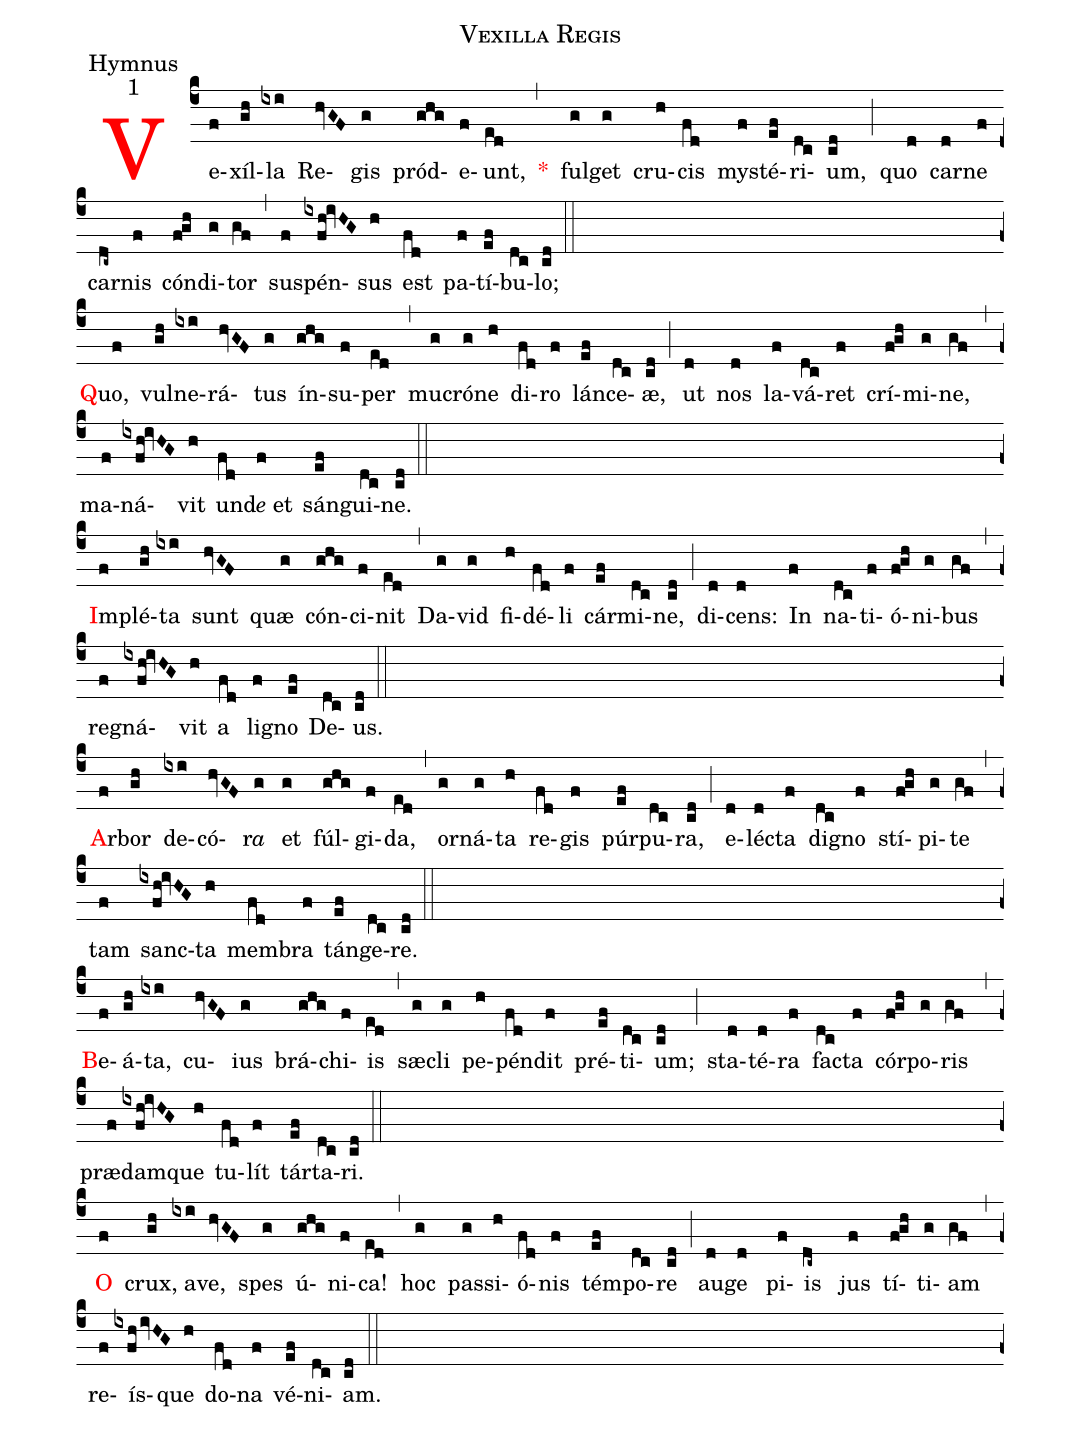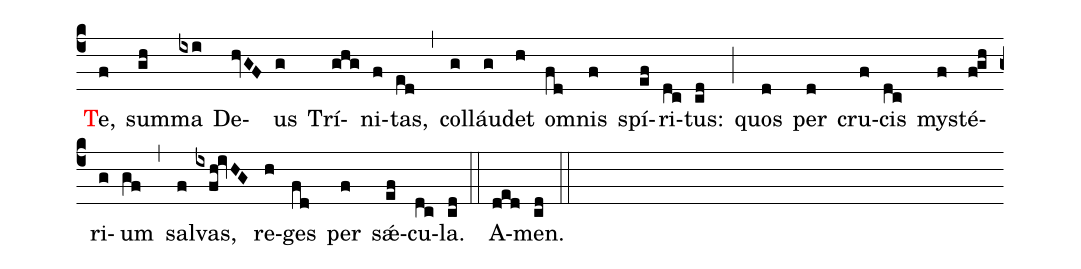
name:Vexilla Regis;
office-part:Hymnus;
mode:1;
%%
<v>\textcolor{red}{V}</v>e(c4f)xíl(gh)la(ixi) Re(hvGF)gis(g) pród(ghg)e(f)unt,(ed) <v>\textcolor{red}{*}</v>(,)
ful(g)get(g) cru(h)cis(fd) mys(f)té(ef)ri(dc)um,(cd) (;) quo(d) car(d)ne(f) car(dc~)nis(f) cón(f!gh)di(g)tor(gf) (,)
sus(f)pén(ixfh!ivHG)sus(h) est(fd) pa(f)tí(ef)bu(dc)lo;(cd) (::)
(Z)
<v>{\textcolor{red}{Q}}</v>uo,(f) vul(gh)ne(ixi)rá(hvGF)tus(g) ín(ghg)su(f)per(ed) (,)
mu(g)cró(g)ne(h) di(fd)ro(f) lán(ef)ce(dc)æ,(cd) (;) ut(d) nos(d) la(f)vá(dc)ret(f) crí(f!gh)mi(g)ne,(gf) (,) ma(f)ná(ixfh!ivHG)vit(h) und(fd)<i>e</i> et(f) sán(ef)gui(dc)ne.(cd) (::)
(Z)
<v>{\textcolor{red}{I}}</v>m(f)plé(gh)ta(ixi) sunt(hvGF) quæ(g) cón(ghg)ci(f)nit(ed) (,) Da(g)vid(g) fi(h)dé(fd)li(f) cár(ef)mi(dc)ne,(cd) (;) di(d)cens:(d) In(f) na(dc)ti(f)ó(f!gh)ni(g)bus(gf) (,)
re(f)gná(ixfh!ivHG)vit(h) a(fd) li(f)gno(ef) De(dc)us.(cd) (::)
(Z)
<v>{\textcolor{red}{A}}</v>r(f)bor(gh) de(ixi)có(hvGF)r<i>a</i>(g) et(g) fúl(ghg)gi(f)da,(ed) (,) or(g)ná(g)ta(h) re(fd)gis(f) púr(ef)pu(dc)ra,(cd) (;) e(d)léc(d)ta(f) di(dc)gno(f) stí(f!gh)pi(g)te(gf) (,)
tam(f) sanc(ixfh!ivHG)ta(h) mem(fd)bra(f) tán(ef)ge(dc)re.(cd) (::)
(Z)
<v>{\textcolor{red}{B}}</v>e(f)á(gh)ta,(ixi) cu(hvGF)ius(g) brá(ghg)chi(f)is(ed) (,)
sæ(g)cli(g) pe(h)pén(fd)dit(f) pré(ef)ti(dc)um;(cd) (;) sta(d)té(d)ra(f) fac(dc)ta(f) cór(f!gh)po(g)ris(gf) (,)
præ(f)dam(ixfh!ivHG)que(h) tu(fd)lít(f) tár(ef)ta(dc)ri.(cd) (::)
(Z)

<v>{\textcolor{red}{O}}</v>(f) crux(gh), a(ixi)ve,(hvGF) spes(g) ú(ghg)ni(f)ca!(ed) (,)
hoc(g) pas(g)si(h)ó(fd)nis(f) tém(ef)po(dc)re(cd) (;) au(d)ge (d) pi(f)is (dc~) jus(f) tí(f!gh)ti(g)am(gf) (,) re(f)ís(ixfhivHG)que(h) do(fd)na(f) vé(ef)ni(dc)am.(cd) (::) (Z)

<v>{\textcolor{red}{T}}</v>e,(f) sum(gh)ma(ixi) De(hvGF)us(g) Trí(ghg)ni(f)tas,(ed) (,) col(g)láu(g)det(h) om(fd)nis(f) spí(ef)ri(dc)tus:(cd) (;) quos(d) per(d) cru(f)cis(dc) mys(f)té(f!gh)ri(g)um(gf) (,)
sal(f)vas,(ixfh!ivHG) re(h)ges(fd) per(f) sǽ(ef)cu(dc)la.(cd) (::)  A(ded)men.(cd) (::)
